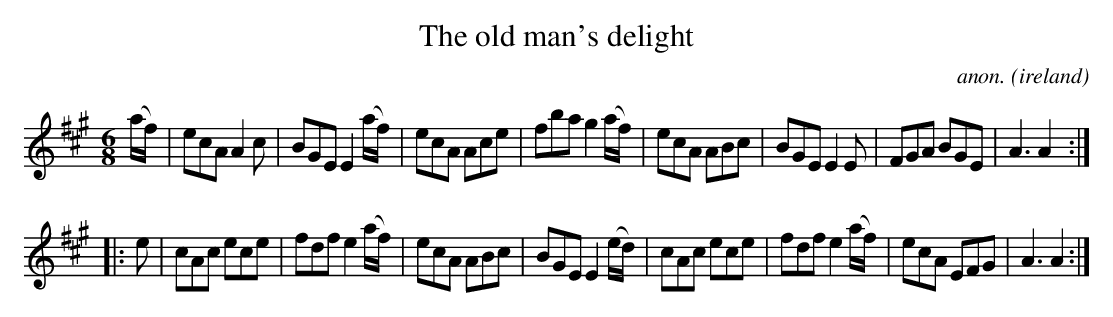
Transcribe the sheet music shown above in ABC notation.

X:1
T:The old man's delight
O:ireland
C:anon.
M:6/8
L:1/8
K:A
(a/f/)|ecA A2c|BGE E2 (a/f/)|ecA Ace|fba g2 (a/f/)|ecA ABc|BGE E2E|FGA BGE|A3 A2:|
|:e|cAc ece|fdf e2 (a/f/)|ecA ABc|BGE E2 (e/d/)|cAc ece|fdf e2 (a/f/)|ecA EFG|A3 A2:|
